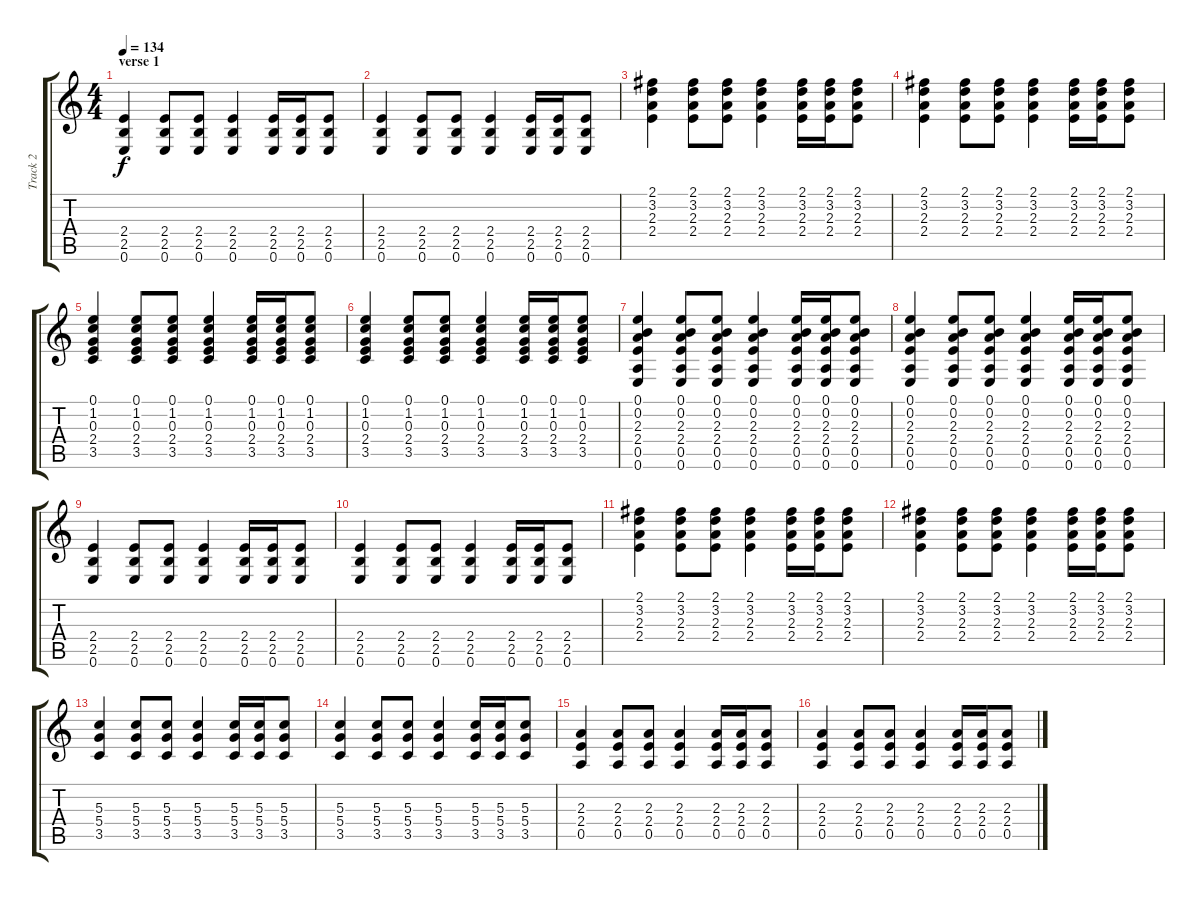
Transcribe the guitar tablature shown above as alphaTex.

\track ("Track 2" "Track 2") {instrument acousticguitarsteel}
\staff {score tabs}
\tuning (E4 B3 G3 D3 A2 E2) {hide}
\ts (4 4)
\section ("" "verse 1")
\tempo 134
\clef g2
\ks c
(2.4 2.5 0.6).4{dy f volume 12} (2.4 2.5 0.6).8 (2.4 2.5 0.6).8 (2.4 2.5 0.6).4 (2.4 2.5 0.6).16 (2.4 2.5 0.6).16 (2.4 2.5 0.6).8 |
(2.4 2.5 0.6).4 (2.4 2.5 0.6).8 (2.4 2.5 0.6).8 (2.4 2.5 0.6).4 (2.4 2.5 0.6).16 (2.4 2.5 0.6).16 (2.4 2.5 0.6).8 |
(2.1 3.2 2.3 2.4).4 (2.1 3.2 2.3 2.4).8 (2.1 3.2 2.3 2.4).8 (2.1 3.2 2.3 2.4).4 (2.1 3.2 2.3 2.4).16 (2.1 3.2 2.3 2.4).16 (2.1 3.2 2.3 2.4).8 |
(2.1 3.2 2.3 2.4).4{volume 13} (2.1 3.2 2.3 2.4).8 (2.1 3.2 2.3 2.4).8 (2.1 3.2 2.3 2.4).4 (2.1 3.2 2.3 2.4).16 (2.1 3.2 2.3 2.4).16 (2.1 3.2 2.3 2.4).8 |
(0.1 1.2 0.3 2.4 3.5).4{volume 12} (0.1 1.2 0.3 2.4 3.5).8 (0.1 1.2 0.3 2.4 3.5).8 (0.1 1.2 0.3 2.4 3.5).4 (0.1 1.2 0.3 2.4 3.5).16 (0.1 1.2 0.3 2.4 3.5).16 (0.1 1.2 0.3 2.4 3.5).8 |
(0.1 1.2 0.3 2.4 3.5).4{volume 11} (0.1 1.2 0.3 2.4 3.5).8 (0.1 1.2 0.3 2.4 3.5).8 (0.1 1.2 0.3 2.4 3.5).4 (0.1 1.2 0.3 2.4 3.5).16 (0.1 1.2 0.3 2.4 3.5).16 (0.1 1.2 0.3 2.4 3.5).8 |
(0.1 0.2 2.3 2.4 0.5 0.6).4{volume 10} (0.1 0.2 2.3 2.4 0.5 0.6).8 (0.1 0.2 2.3 2.4 0.5 0.6).8 (0.1 0.2 2.3 2.4 0.5 0.6).4 (0.1 0.2 2.3 2.4 0.5 0.6).16 (0.1 0.2 2.3 2.4 0.5 0.6).16 (0.1 0.2 2.3 2.4 0.5 0.6).8 |
(0.1 0.2 2.3 2.4 0.5 0.6).4{volume 9} (0.1 0.2 2.3 2.4 0.5 0.6).8 (0.1 0.2 2.3 2.4 0.5 0.6).8 (0.1 0.2 2.3 2.4 0.5 0.6).4 (0.1 0.2 2.3 2.4 0.5 0.6).16 (0.1 0.2 2.3 2.4 0.5 0.6).16 (0.1 0.2 2.3 2.4 0.5 0.6).8 |
(2.4 2.5 0.6).4{volume 10 instrument overdrivenguitar} (2.4 2.5 0.6).8 (2.4 2.5 0.6).8 (2.4 2.5 0.6).4 (2.4 2.5 0.6).16 (2.4 2.5 0.6).16 (2.4 2.5 0.6).8 |
(2.4 2.5 0.6).4 (2.4 2.5 0.6).8 (2.4 2.5 0.6).8 (2.4 2.5 0.6).4 (2.4 2.5 0.6).16 (2.4 2.5 0.6).16 (2.4 2.5 0.6).8 |
(2.1 3.2 2.3 2.4).4 (2.1 3.2 2.3 2.4).8 (2.1 3.2 2.3 2.4).8 (2.1 3.2 2.3 2.4).4 (2.1 3.2 2.3 2.4).16 (2.1 3.2 2.3 2.4).16 (2.1 3.2 2.3 2.4).8 |
(2.1 3.2 2.3 2.4).4 (2.1 3.2 2.3 2.4).8 (2.1 3.2 2.3 2.4).8 (2.1 3.2 2.3 2.4).4 (2.1 3.2 2.3 2.4).16 (2.1 3.2 2.3 2.4).16 (2.1 3.2 2.3 2.4).8 |
(5.3 5.4 3.5).4 (5.3 5.4 3.5).8 (5.3 5.4 3.5).8 (5.3 5.4 3.5).4 (5.3 5.4 3.5).16 (5.3 5.4 3.5).16 (5.3 5.4 3.5).8 |
(5.3 5.4 3.5).4 (5.3 5.4 3.5).8 (5.3 5.4 3.5).8 (5.3 5.4 3.5).4 (5.3 5.4 3.5).16 (5.3 5.4 3.5).16 (5.3 5.4 3.5).8 |
(2.3 2.4 0.5).4 (2.3 2.4 0.5).8 (2.3 2.4 0.5).8 (2.3 2.4 0.5).4 (2.3 2.4 0.5).16 (2.3 2.4 0.5).16 (2.3 2.4 0.5).8 |
(2.3 2.4 0.5).4 (2.3 2.4 0.5).8 (2.3 2.4 0.5).8 (2.3 2.4 0.5).4 (2.3 2.4 0.5).16 (2.3 2.4 0.5).16 (2.3 2.4 0.5).8
